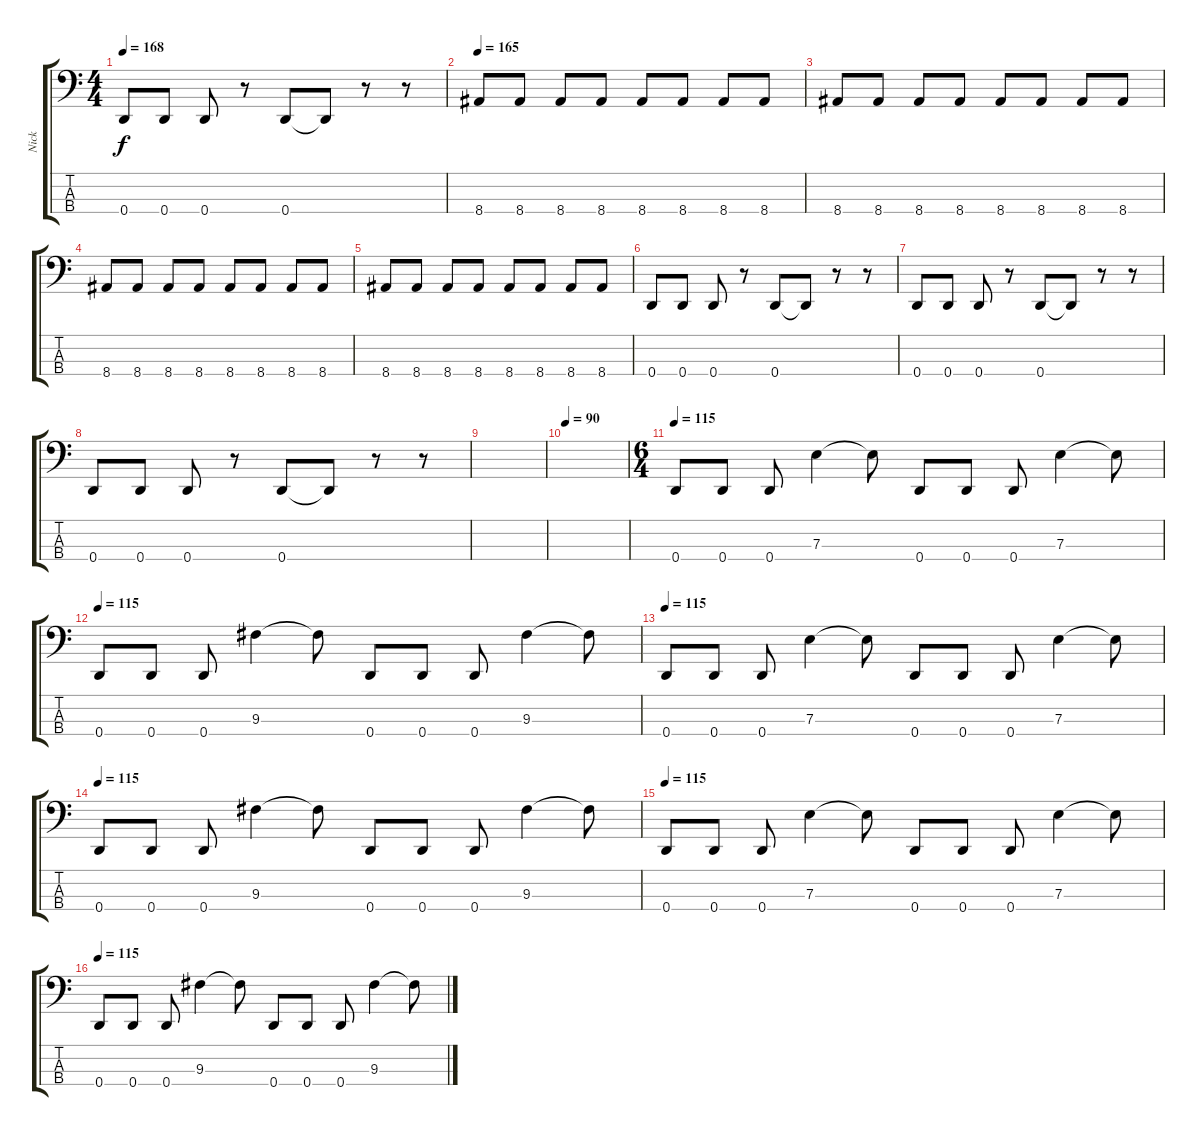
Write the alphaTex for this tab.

\track ("Nick" "Nick") {instrument electricbasspick}
\staff {score tabs}
\tuning (G2 D2 A1 D1) {hide}
\ts (4 4)
\tempo 168
\clef f4
\ks c
0.4.8{dy f} 0.4.8 0.4.8 r.8 0.4.8 0.4{t}.8 r.8 r.8 |
\tempo 165
8.4.8 8.4.8 8.4.8 8.4.8 8.4.8 8.4.8 8.4.8 8.4.8 |
8.4.8 8.4.8 8.4.8 8.4.8 8.4.8 8.4.8 8.4.8 8.4.8 |
8.4.8 8.4.8 8.4.8 8.4.8 8.4.8 8.4.8 8.4.8 8.4.8 |
8.4.8 8.4.8 8.4.8 8.4.8 8.4.8 8.4.8 8.4.8 8.4.8 |
0.4.8 0.4.8 0.4.8 r.8 0.4.8 0.4{t}.8 r.8 r.8 |
0.4.8 0.4.8 0.4.8 r.8 0.4.8 0.4{t}.8 r.8 r.8 |
0.4.8 0.4.8 0.4.8 r.8 0.4.8 0.4{t}.8 r.8 r.8 |
|
\tempo 90
|
\ts (6 4)
\tempo 115
0.4.8 0.4.8 0.4.8 7.3.4 7.3{t}.8 0.4.8 0.4.8 0.4.8 7.3.4 7.3{t}.8 |
\tempo 115
0.4.8 0.4.8 0.4.8 9.3.4 9.3{t}.8 0.4.8 0.4.8 0.4.8 9.3.4 9.3{t}.8 |
\tempo 115
0.4.8 0.4.8 0.4.8 7.3.4 7.3{t}.8 0.4.8 0.4.8 0.4.8 7.3.4 7.3{t}.8 |
\tempo 115
0.4.8 0.4.8 0.4.8 9.3.4 9.3{t}.8 0.4.8 0.4.8 0.4.8 9.3.4 9.3{t}.8 |
\tempo 115
0.4.8 0.4.8 0.4.8 7.3.4 7.3{t}.8 0.4.8 0.4.8 0.4.8 7.3.4 7.3{t}.8 |
\tempo 115
0.4.8 0.4.8 0.4.8 9.3.4 9.3{t}.8 0.4.8 0.4.8 0.4.8 9.3.4 9.3{t}.8
